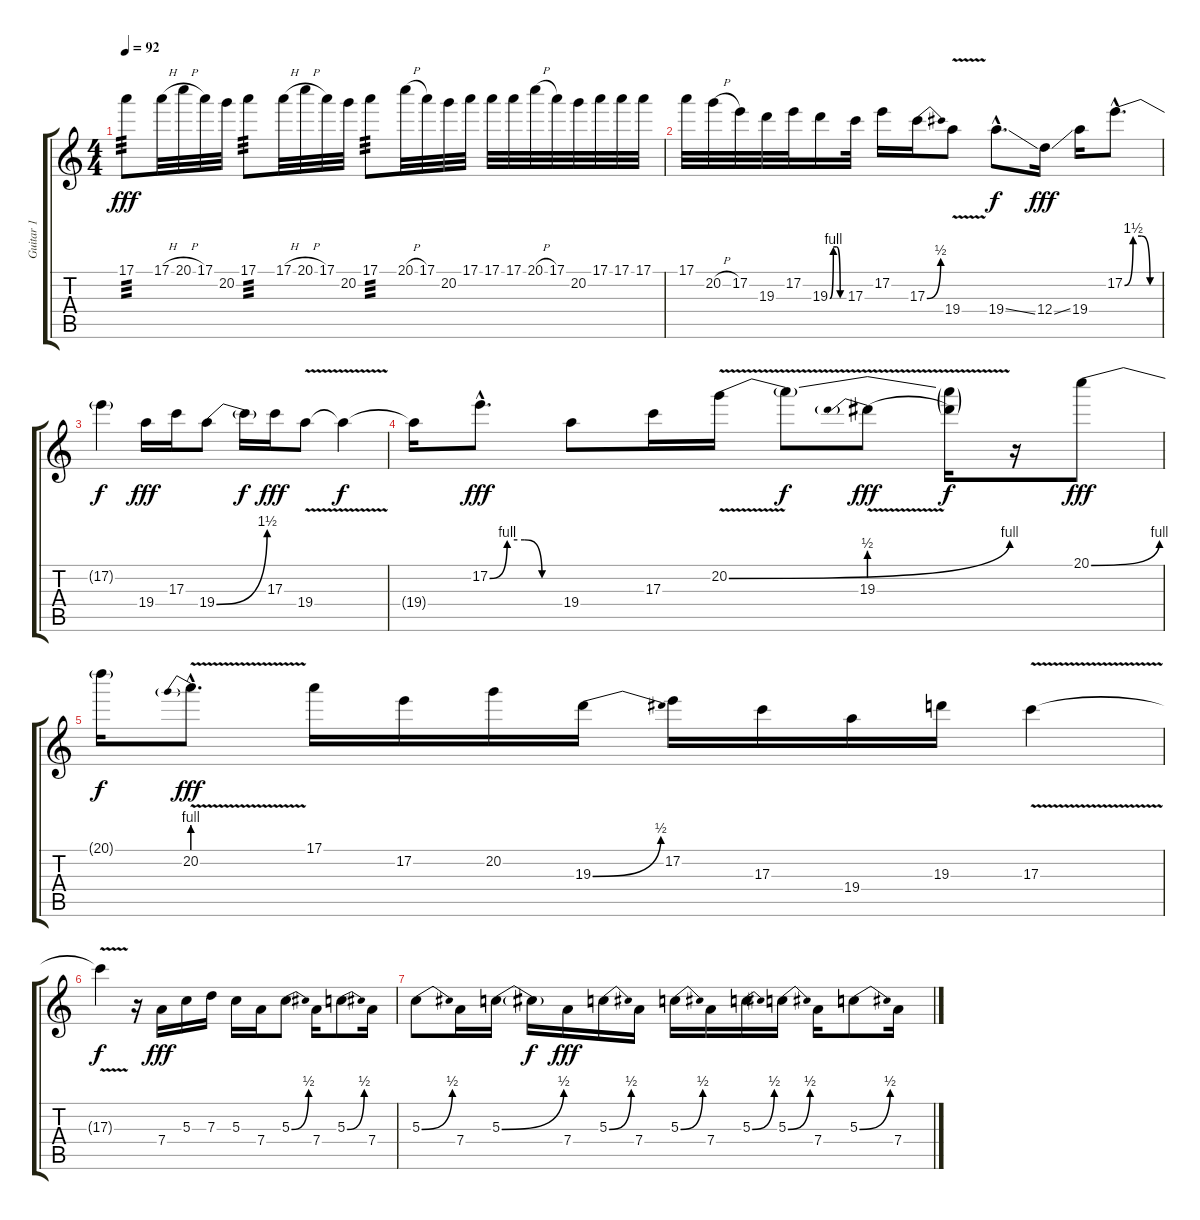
\track ("Guitar 1" "Guitar 1") {instrument distortionguitar}
\staff {score tabs}
\tuning (E4 B3 G3 D3 A2 E2) {hide}
\ts (4 4)
\tempo 92
\clef g2
\ks c
17.1.8{tp 3 dy fff} 17.1{h}.32 20.1{h}.32 17.1.32 20.2.32 17.1.8{tp 3} 17.1{h}.32 20.1{h}.32 17.1.32 20.2.32 17.1.8{tp 3} 20.1{h}.32 17.1.32 20.2.32 17.1.32 17.1.32 17.1.32 20.1{h}.32 17.1.32 20.2.32 17.1.32 17.1.32 17.1.32 |
17.1.32 20.2{h}.32 17.2.32 19.3.32 17.2.32 19.3{be (custom 0 0 15 4 30 4 45 0 60 0)}.16 17.3.32 17.2.16 17.3{be (bend 0 0 60 2)}.16 19.4{v}.8 19.4{ss hac}.8{d dy f} 12.4{ss}.16{dy fff} 19.4.16 17.2{be (custom 0 0 15 6 30 6 45 0 60 0) hac}.8{d} |
17.2{t}.4{dy f} 19.4.16{dy fff} 17.3.16 19.4{be (bend 0 0 60 6)}.8 19.4{t}.16{dy f} 17.3.16{dy fff} 19.4{v}.8 19.4{t}.4{dy f} |
19.4{t}.16 17.2{be (custom 0 0 15 4 30 4 45 0 60 0) hac}.8{d dy fff} 19.4.8 17.3.16 20.2{be (bend 0 0 60 4) v}.16 20.2{t}.8{dy f} 19.3{be (prebend 0 2 60 2) v}.8{dy fff} (20.2{t} 19.3{t}).16{dy f} r.16 20.1{be (bend 0 0 60 4)}.8{dy fff} |
20.1{t}.16{dy f} 20.2{be (prebend 0 4 60 4) v hac}.8{d dy fff} 17.1.16 17.2.16 20.2.16 19.3{be (bend 0 0 60 2)}.16 17.2.16 17.3.16 19.4.16 19.3.16 17.3{v}.4 |
17.3{t}.4{dy f} r.16 7.4.16{dy fff} 5.3.16 7.3.16 5.3.16 7.4.16 5.3{be (bend 0 0 60 2)}.8 7.4.16 5.3{be (bend 0 0 60 2)}.8 7.4.16 |
5.3{be (bend 0 0 60 2)}.8 7.4.16 5.3{be (bend 0 0 60 2)}.16 5.3{t}.16{dy f} 7.4.16{dy fff} 5.3{be (bend 0 0 60 2)}.16 7.4.16 5.3{be (bend 0 0 60 2)}.16 7.4.16 5.3{be (bend 0 0 60 2)}.16 5.3{be (bend 0 0 60 2)}.16 7.4.16 5.3{be (bend 0 0 60 2)}.8 7.4.16
